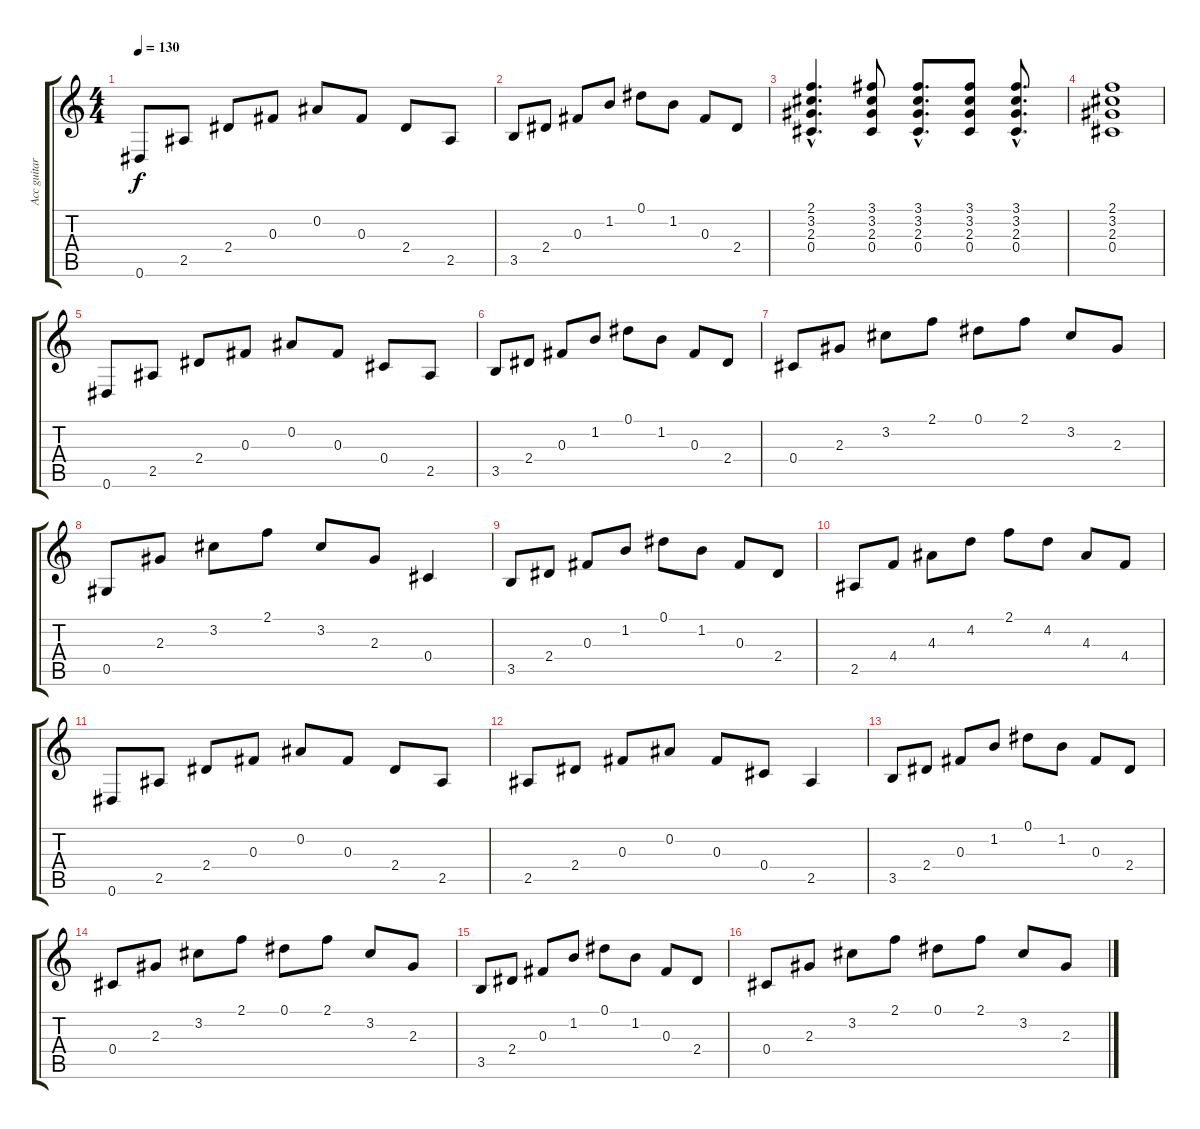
\track ("Acc guitar" "Acc guitar") {instrument acousticguitarsteel}
\staff {score tabs}
\tuning (Eb4 Bb3 Gb3 Db3 Ab2 Eb2) {hide}
\ts (4 4)
\tempo 130
\clef g2
\ks c
0.6.8{dy f} 2.5.8 2.4.8 0.3.8 0.2.8 0.3.8 2.4.8 2.5.8 |
3.5.8 2.4.8 0.3.8 1.2.8 0.1.8 1.2.8 0.3.8 2.4.8 |
(2.1{hac} 3.2{hac} 2.3{hac} 0.4{hac}).4{d} (3.1 3.2 2.3 0.4).8 (3.1{hac} 3.2{hac} 2.3{hac} 0.4{hac}).8{d} (3.1 3.2 2.3 0.4).8 (3.1{hac} 3.2{hac} 2.3{hac} 0.4{hac}).8{d} |
(2.1 3.2 2.3 0.4).1 |
0.6.8 2.5.8 2.4.8 0.3.8 0.2.8 0.3.8 0.4.8 2.5.8 |
3.5.8 2.4.8 0.3.8 1.2.8 0.1.8 1.2.8 0.3.8 2.4.8 |
0.4.8 2.3.8 3.2.8 2.1.8 0.1.8 2.1.8 3.2.8 2.3.8 |
0.5.8 2.3.8 3.2.8 2.1.8 3.2.8 2.3.8 0.4.4 |
3.5.8 2.4.8 0.3.8 1.2.8 0.1.8 1.2.8 0.3.8 2.4.8 |
2.5.8 4.4.8 4.3.8 4.2.8 2.1.8 4.2.8 4.3.8 4.4.8 |
0.6.8 2.5.8 2.4.8 0.3.8 0.2.8 0.3.8 2.4.8 2.5.8 |
2.5.8 2.4.8 0.3.8 0.2.8 0.3.8 0.4.8 2.5.4 |
3.5.8 2.4.8 0.3.8 1.2.8 0.1.8 1.2.8 0.3.8 2.4.8 |
0.4.8 2.3.8 3.2.8 2.1.8 0.1.8 2.1.8 3.2.8 2.3.8 |
3.5.8 2.4.8 0.3.8 1.2.8 0.1.8 1.2.8 0.3.8 2.4.8 |
0.4.8 2.3.8 3.2.8 2.1.8 0.1.8 2.1.8 3.2.8 2.3.8
